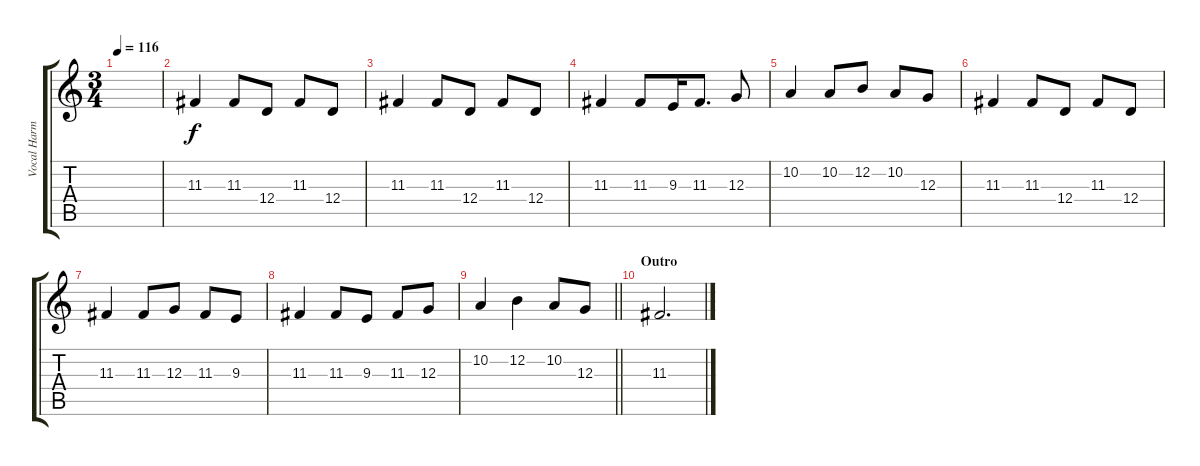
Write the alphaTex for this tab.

\track ("Vocal Harmony" "Vocal Harm") {instrument trumpet}
\staff {score tabs}
\tuning (E4 B3 G3 D3 A2 E2) {hide}
\ts (3 4)
\tempo 116
\clef g2
\ks c
|
11.3.4 11.3.8 12.4.8 11.3.8 12.4.8 |
11.3.4 11.3.8 12.4.8 11.3.8 12.4.8 |
11.3.4 11.3.8 9.3.16 11.3.8{d} 12.3.8 |
10.2.4 10.2.8 12.2.8 10.2.8 12.3.8 |
11.3.4 11.3.8 12.4.8 11.3.8 12.4.8 |
11.3.4 11.3.8 12.3.8 11.3.8 9.3.8 |
11.3.4 11.3.8 9.3.8 11.3.8 12.3.8 |
\barLineRight lightlight
10.2.4 12.2.4 10.2.8 12.3.8 |
\section ("" "Outro")
11.3.2{d volume 0 instrument trumpet}
